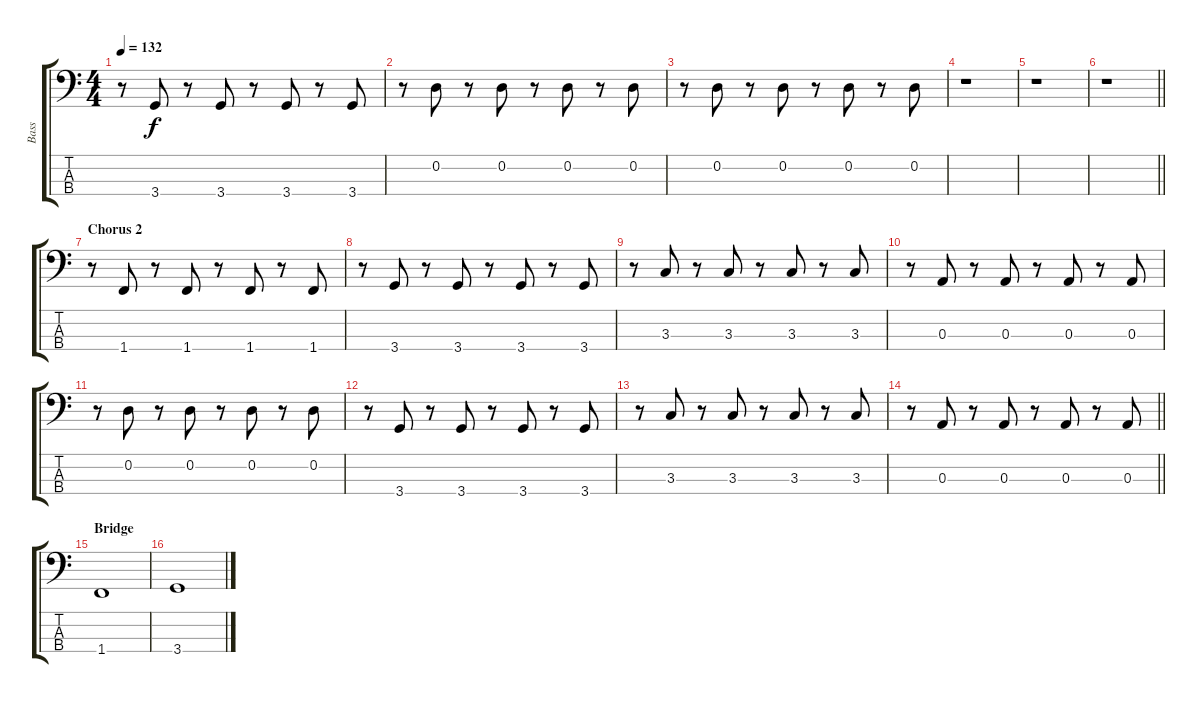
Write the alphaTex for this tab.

\track ("Bass" "Bass") {instrument electricbasspick}
\staff {score tabs}
\tuning (G2 D2 A1 E1) {hide}
\ts (4 4)
\tempo 132
\clef f4
\ks c
r.8{dy f} 3.4.8 r.8 3.4.8 r.8 3.4.8 r.8 3.4.8 |
r.8 0.2.8 r.8 0.2.8 r.8 0.2.8 r.8 0.2.8 |
r.8 0.2.8 r.8 0.2.8 r.8 0.2.8 r.8 0.2.8 |
r.1 |
r.1 |
\barLineRight lightlight
r.1 |
\section ("" "Chorus 2")
r.8 1.4.8 r.8 1.4.8 r.8 1.4.8 r.8 1.4.8 |
r.8 3.4.8 r.8 3.4.8 r.8 3.4.8 r.8 3.4.8 |
r.8 3.3.8 r.8 3.3.8 r.8 3.3.8 r.8 3.3.8 |
r.8 0.3.8 r.8 0.3.8 r.8 0.3.8 r.8 0.3.8 |
r.8 0.2.8 r.8 0.2.8 r.8 0.2.8 r.8 0.2.8 |
r.8 3.4.8 r.8 3.4.8 r.8 3.4.8 r.8 3.4.8 |
r.8 3.3.8 r.8 3.3.8 r.8 3.3.8 r.8 3.3.8 |
\barLineRight lightlight
r.8 0.3.8 r.8 0.3.8 r.8 0.3.8 r.8 0.3.8 |
\section ("" "Bridge")
1.4.1 |
3.4.1
